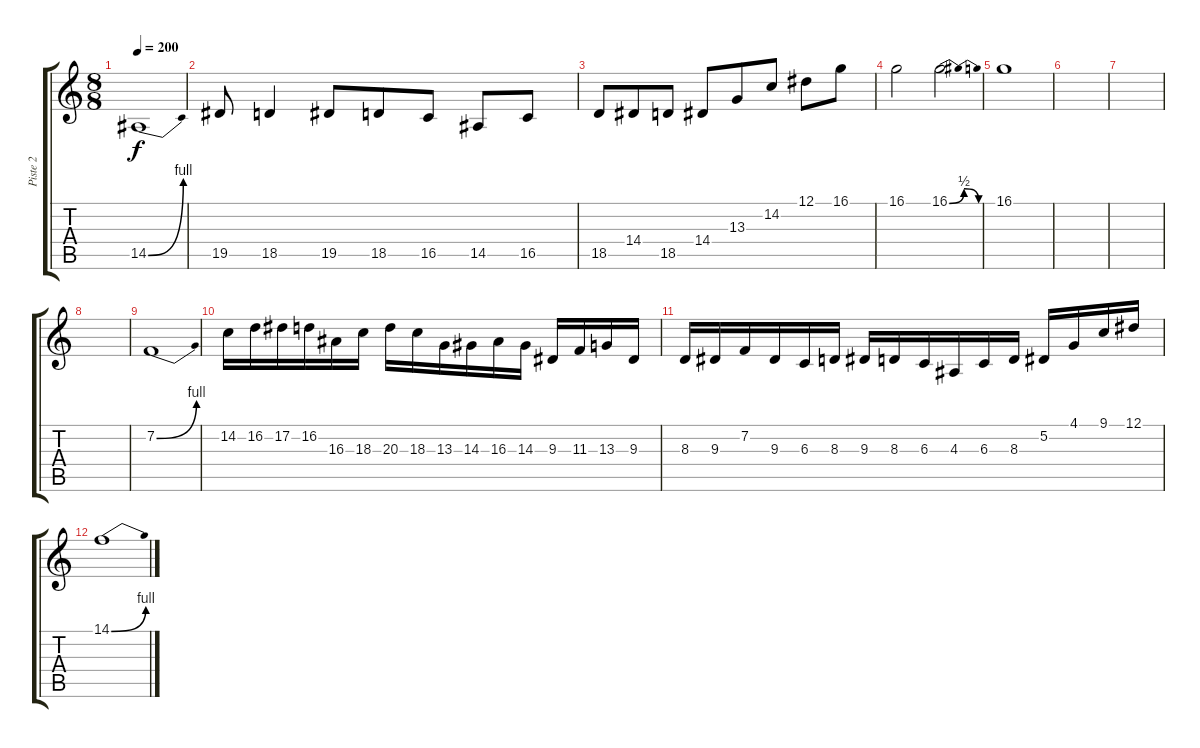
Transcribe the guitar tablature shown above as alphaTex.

\track ("Piste 2" "Piste 2") {instrument lead2sawtooth}
\staff {score tabs}
\tuning (Eb4 Bb3 Gb3 Db3 Ab2 Eb2) {hide}
\ts (8 8)
\tempo 200
\clef g2
\ks c
14.5{be (bend 0 0 60 4)}.1{dy f} |
19.5.8 18.5.4 19.5.8 18.5.8 16.5.8 14.5.8 16.5.8 |
18.5.8 14.4.8 18.5.8 14.4.8 13.3.8 14.2.8 12.1.8 16.1.8 |
16.1.2 16.1{be (bendrelease 0 0 30 2 30 2 60 0)}.2 |
16.1.1 |
|
|
|
7.2{be (bend 0 0 60 4)}.1{volume 16 balance 16} |
14.2.16 16.2.16 17.2.16 16.2.16 16.3.16 18.3.16 20.3.16 18.3.16 13.3.16 14.3.16 16.3.16 14.3.16 9.3.16 11.3.16 13.3.16 9.3.16 |
8.3.16 9.3.16 7.2.16 9.3.16 6.3.16 8.3.16 9.3.16 8.3.16 6.3.16 4.3.16 6.3.16 8.3.16 5.2.16 4.1.16 9.1.16 12.1.16 |
14.1{be (bend 0 0 60 4)}.1
